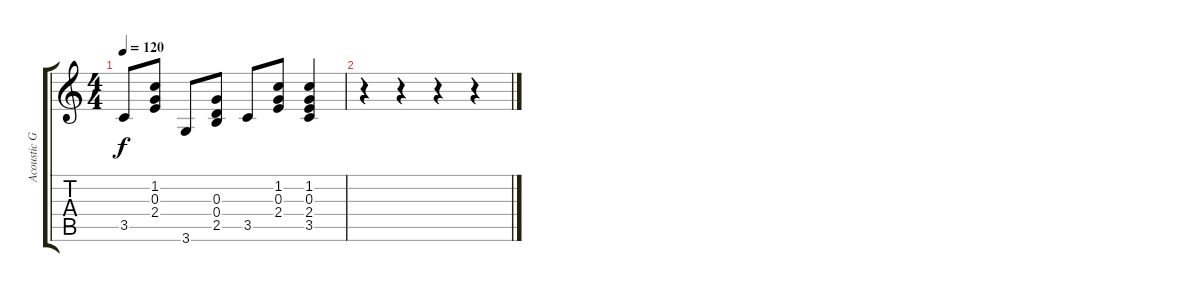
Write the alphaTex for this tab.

\track ("Acoustic Guitar 2" "Acoustic G") {instrument acousticguitarnylon}
\staff {score tabs}
\tuning (E4 B3 G3 D3 A2 E2) {hide}
\ts (4 4)
\tempo 120
\clef g2
\ks c
3.5.8{dy f} (1.2 0.3 2.4).8 3.6.8 (0.3 0.4 2.5).8 3.5.8 (1.2 0.3 2.4).8 (1.2 0.3 2.4 3.5).4 |
r.4 r.4 r.4 r.4
